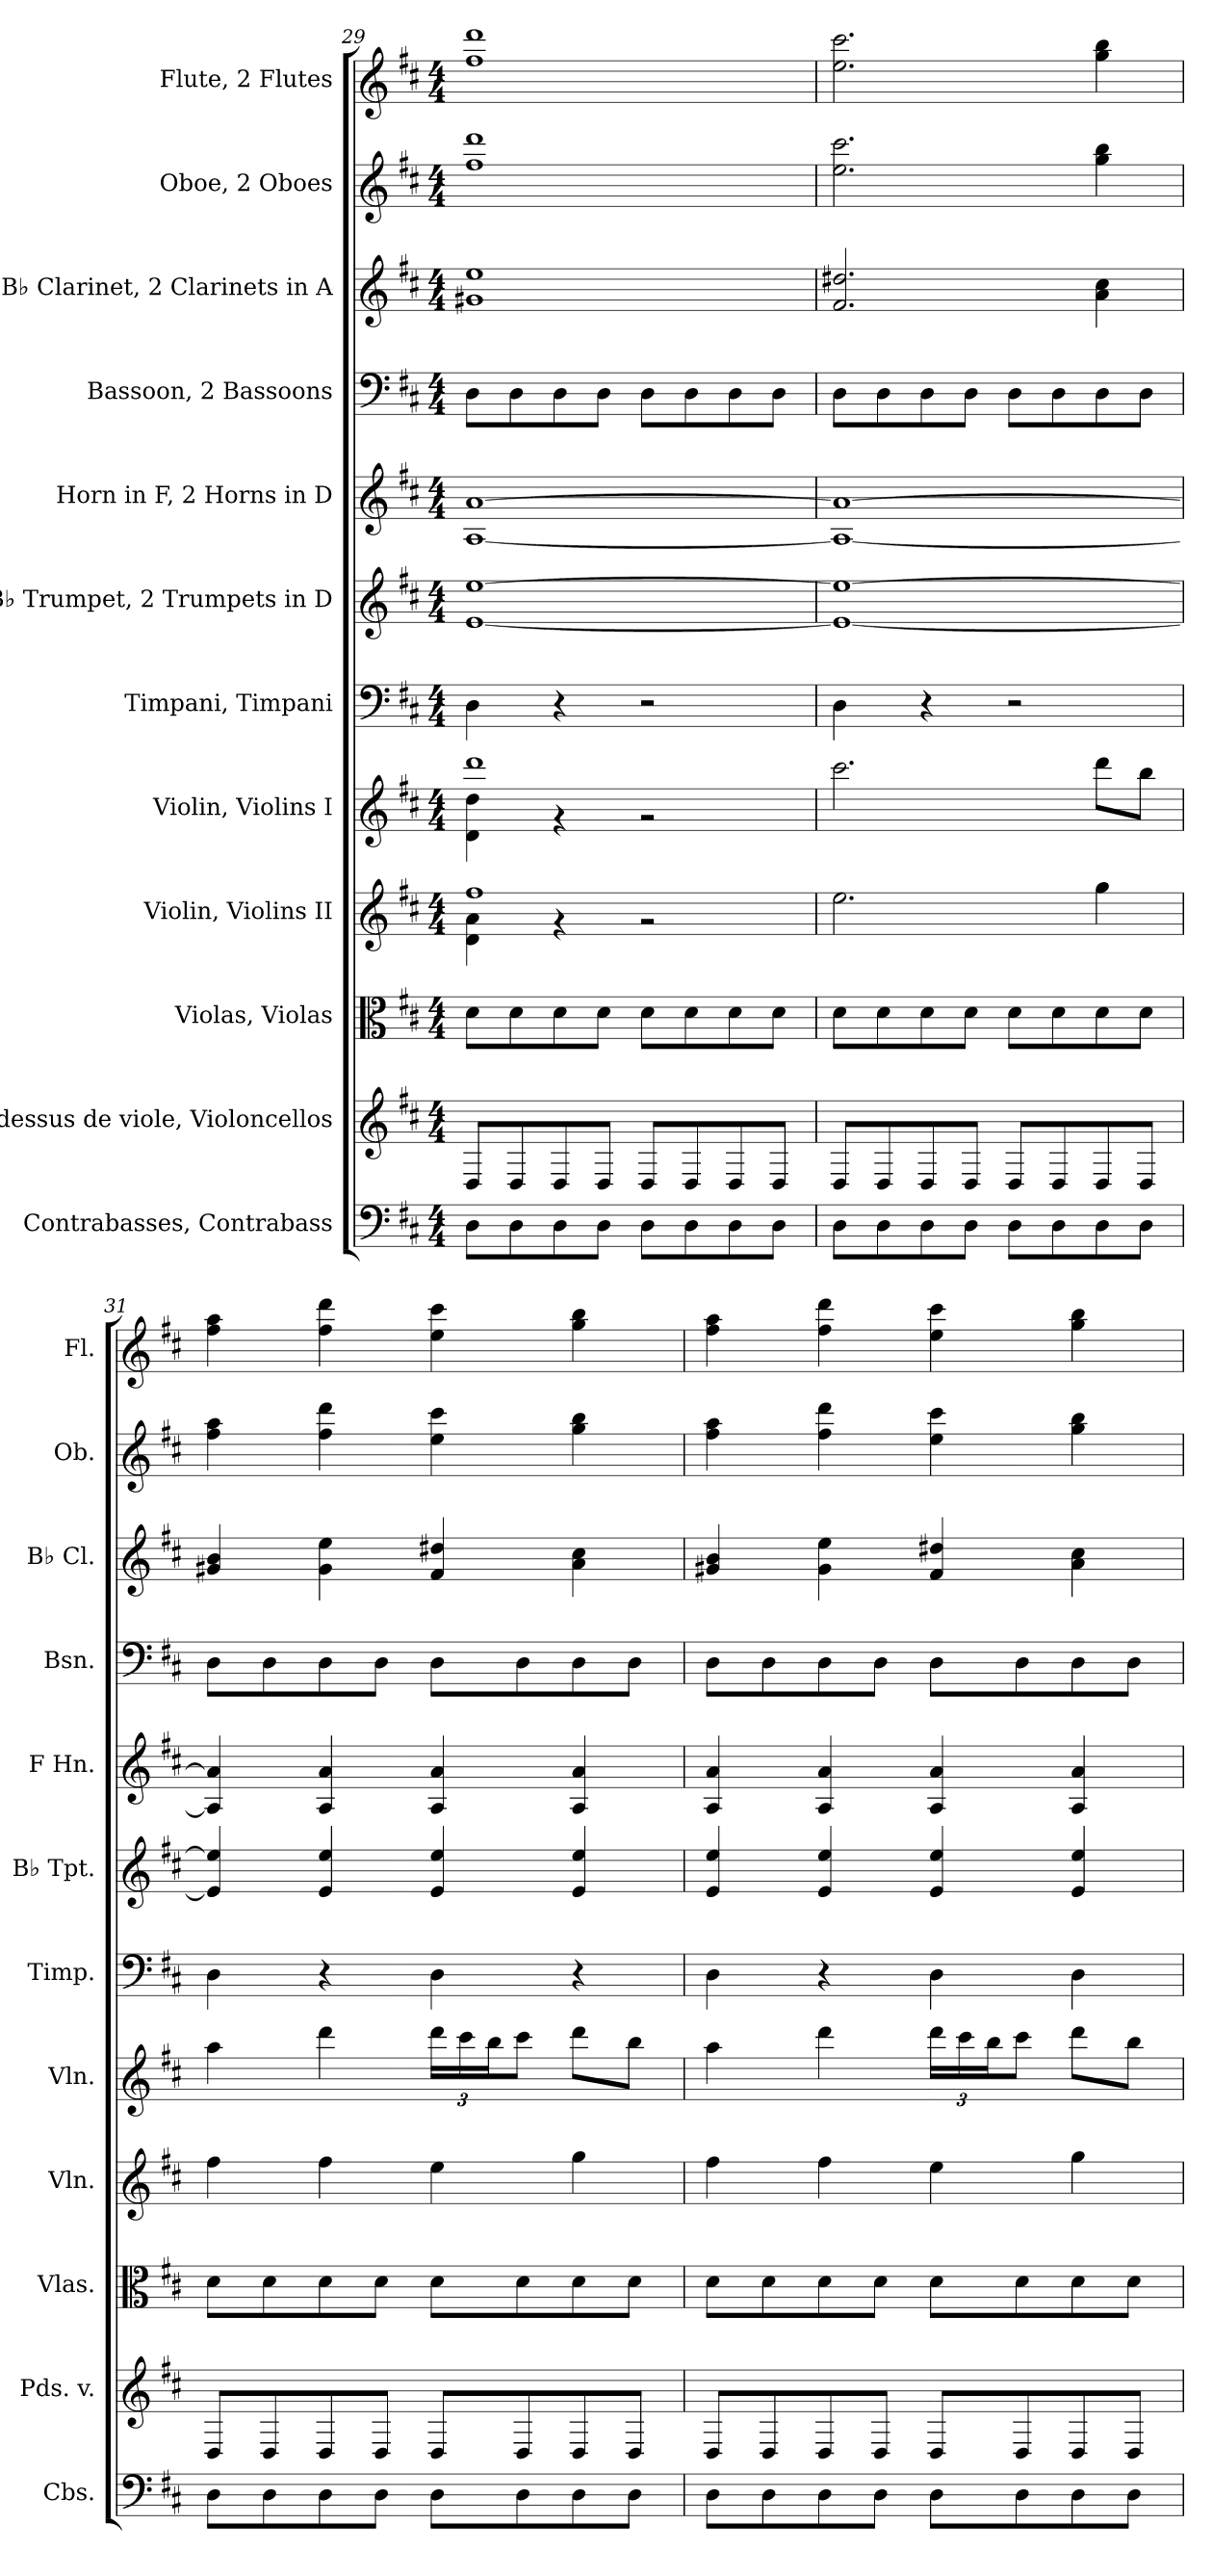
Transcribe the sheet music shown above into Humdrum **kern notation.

**kern	**kern	**kern	**kern	**kern	**kern	**kern	**kern	**kern	**kern	**kern	**kern
*part12	*part11	*part10	*part9	*part8	*part7	*part6	*part5	*part4	*part3	*part2	*part1
*staff12	*staff11	*staff10	*staff9	*staff8	*staff7	*staff6	*staff5	*staff4	*staff3	*staff2	*staff1
*I"Contrabasses, Contrabass	*I"Pardessus de viole, Violoncellos	*I"Violas, Violas	*I"Violin, Violins II	*I"Violin, Violins I	*I"Timpani, Timpani	*I"B♭ Trumpet, 2 Trumpets in D	*I"Horn in F, 2 Horns in D	*I"Bassoon, 2 Bassoons	*I"B♭ Clarinet, 2 Clarinets in A	*I"Oboe, 2 Oboes	*I"Flute, 2 Flutes
*I'Cbs.	*I'Pds. v.	*I'Vlas.	*I'Vln.	*I'Vln.	*I'Timp.	*I'B♭ Tpt.	*I'F Hn.	*I'Bsn.	*I'B♭ Cl.	*I'Ob.	*I'Fl.
!!LO:PB:g=z
*clefF4	*clefG2	*clefC3	*clefG2	*clefG2	*clefF4	*clefG2	*clefG2	*clefF4	*clefG2	*clefG2	*clefG2
*ITrd7c12	*	*	*	*	*	*ITrd1c2	*ITrd4c7	*	*ITrd1c2	*	*
*k[f#c#]	*k[f#c#]	*k[f#c#]	*k[f#c#]	*k[f#c#]	*k[f#c#]	*k[]	*k[f#]	*k[f#c#]	*k[]	*k[f#c#]	*k[f#c#]
*M4/4	*M4/4	*M4/4	*M4/4	*M4/4	*M4/4	*M4/4	*M4/4	*M4/4	*M4/4	*M4/4	*M4/4
=29	=29	=29	=29	=29	=29	=29	=29	=29	=29	=29	=29
*	*	*	*^	*^	*	*	*	*	*	*	*
8DD\L	8D/L	8d\L	1ff#	4d\ 4a\	1ddd	4d\ 4dd\	4D\	[1d [1dd	[1D [1d	8D\L	1f#X 1dd	1ff# 1ddd	1ff# 1ddd
8DD\	8D/	8d\	.	.	.	.	.	.	.	8D\	.	.	.
8DD\	8D/	8d\	.	4r	.	4r	4r	.	.	8D\	.	.	.
8DD\J	8D/J	8d\J	.	.	.	.	.	.	.	8D\J	.	.	.
8DD\L	8D/L	8d\L	.	2r	.	2r	2r	.	.	8D\L	.	.	.
8DD\	8D/	8d\	.	.	.	.	.	.	.	8D\	.	.	.
8DD\	8D/	8d\	.	.	.	.	.	.	.	8D\	.	.	.
8DD\J	8D/J	8d\J	.	.	.	.	.	.	.	8D\J	.	.	.
*	*	*	*v	*v	*	*	*	*	*	*	*	*	*
*	*	*	*	*v	*v	*	*	*	*	*	*	*
=30	=30	=30	=30	=30	=30	=30	=30	=30	=30	=30	=30
8DD\L	8D/L	8d\L	2.ee\	2.ccc#\	4D\	1d_ 1dd_	1D_ 1d_	8D\L	2.e/ 2.cc#X/	2.ee\ 2.ccc#\	2.ee\ 2.ccc#\
8DD\	8D/	8d\	.	.	.	.	.	8D\	.	.	.
8DD\	8D/	8d\	.	.	4r	.	.	8D\	.	.	.
8DD\J	8D/J	8d\J	.	.	.	.	.	8D\J	.	.	.
8DD\L	8D/L	8d\L	.	.	2r	.	.	8D\L	.	.	.
8DD\	8D/	8d\	.	.	.	.	.	8D\	.	.	.
8DD\	8D/	8d\	4gg\	8ddd\L	.	.	.	8D\	4g\ 4b\	4gg\ 4bb\	4gg\ 4bb\
8DD\J	8D/J	8d\J	.	8bb\J	.	.	.	8D\J	.	.	.
=31	=31	=31	=31	=31	=31	=31	=31	=31	=31	=31	=31
8DD\L	8D/L	8d\L	4ff#\	4aa\	4D\	4d/] 4dd/]	4D/] 4d/]	8D\L	4f#X/ 4a/	4ff#\ 4aa\	4ff#\ 4aa\
8DD\	8D/	8d\	.	.	.	.	.	8D\	.	.	.
8DD\	8D/	8d\	4ff#\	4ddd\	4r	4d/ 4dd/	4D/ 4d/	8D\	4f#\ 4dd\	4ff#\ 4ddd\	4ff#\ 4ddd\
8DD\J	8D/J	8d\J	.	.	.	.	.	8D\J	.	.	.
*	*	*	*	*Xbrackettup	*	*	*	*	*	*	*
8DD\L	8D/L	8d\L	4ee\	24ddd\LL	4D\	4d/ 4dd/	4D/ 4d/	8D\L	4e/ 4cc#X/	4ee\ 4ccc#\	4ee\ 4ccc#\
.	.	.	.	24ccc#\	.	.	.	.	.	.	.
.	.	.	.	24bb\J	.	.	.	.	.	.	.
8DD\	8D/	8d\	.	8ccc#\J	.	.	.	8D\	.	.	.
8DD\	8D/	8d\	4gg\	8ddd\L	4r	4d/ 4dd/	4D/ 4d/	8D\	4g\ 4b\	4gg\ 4bb\	4gg\ 4bb\
8DD\J	8D/J	8d\J	.	8bb\J	.	.	.	8D\J	.	.	.
!!LO:PB:g=z
=32	=32	=32	=32	=32	=32	=32	=32	=32	=32	=32	=32
8DD\L	8D/L	8d\L	4ff#\	4aa\	4D\	4d/ 4dd/	4D/ 4d/	8D\L	4f#X/ 4a/	4ff#\ 4aa\	4ff#\ 4aa\
8DD\	8D/	8d\	.	.	.	.	.	8D\	.	.	.
8DD\	8D/	8d\	4ff#\	4ddd\	4r	4d/ 4dd/	4D/ 4d/	8D\	4f#\ 4dd\	4ff#\ 4ddd\	4ff#\ 4ddd\
8DD\J	8D/J	8d\J	.	.	.	.	.	8D\J	.	.	.
8DD\L	8D/L	8d\L	4ee\	24ddd\LL	4D\	4d/ 4dd/	4D/ 4d/	8D\L	4e/ 4cc#X/	4ee\ 4ccc#\	4ee\ 4ccc#\
.	.	.	.	24ccc#\	.	.	.	.	.	.	.
.	.	.	.	24bb\J	.	.	.	.	.	.	.
8DD\	8D/	8d\	.	8ccc#\J	.	.	.	8D\	.	.	.
8DD\	8D/	8d\	4gg\	8ddd\L	4D\	4d/ 4dd/	4D/ 4d/	8D\	4g\ 4b\	4gg\ 4bb\	4gg\ 4bb\
8DD\J	8D/J	8d\J	.	8bb\J	.	.	.	8D\J	.	.	.
=	=	=	=	=	=	=	=	=	=	=	=
*-	*-	*-	*-	*-	*-	*-	*-	*-	*-	*-	*-
